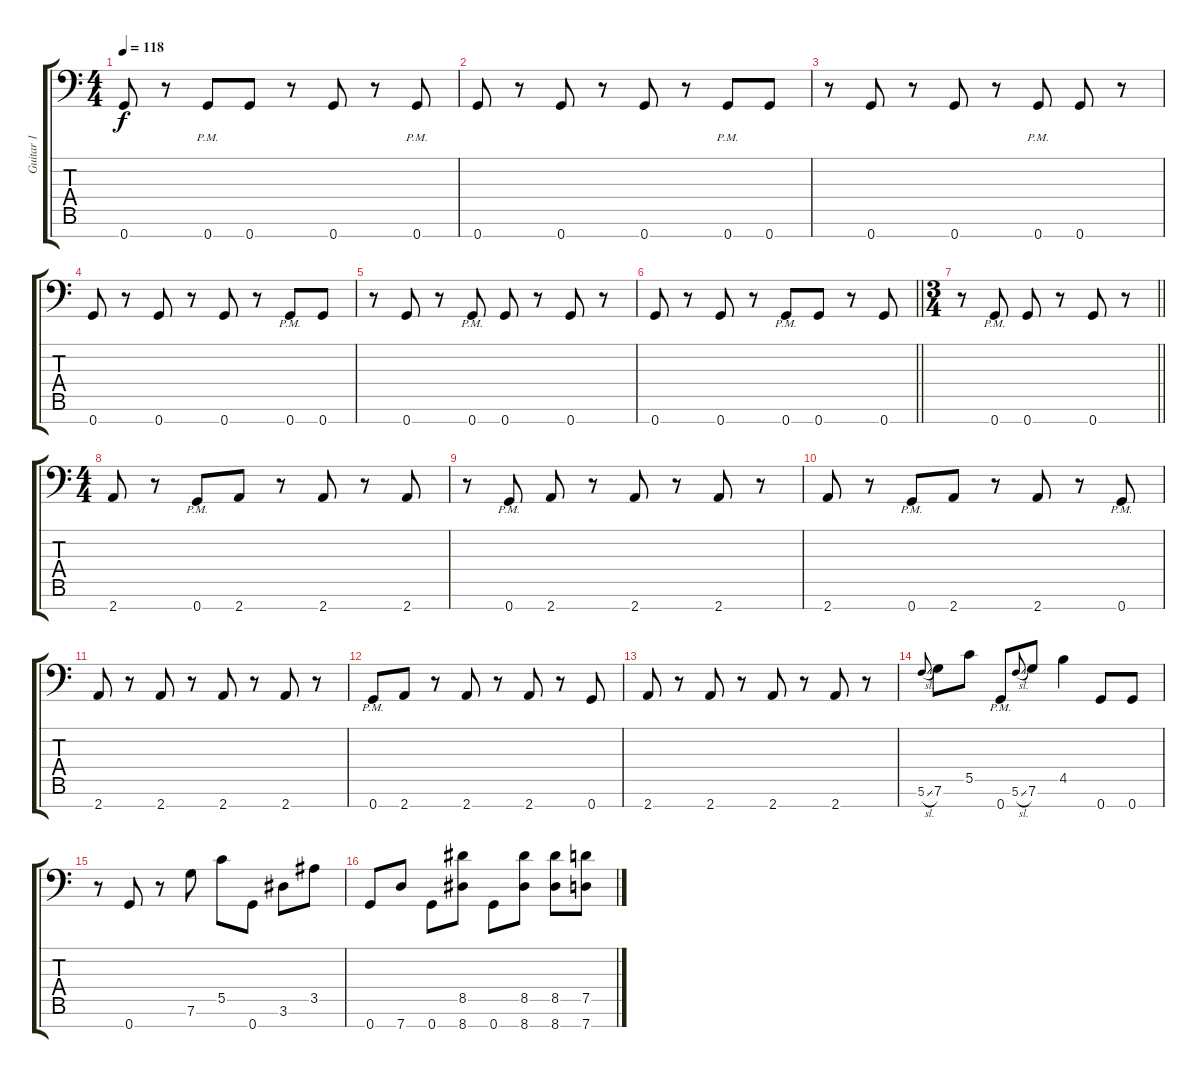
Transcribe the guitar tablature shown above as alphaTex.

\track ("Guitar 1" "Guitar 1") {instrument distortionguitar}
\staff {score tabs}
\tuning (E4 C4 G3 C3 G2 C2 G1) {hide}
\ts (4 4)
\tempo 118
\clef f4
\ks c
0.7.8{dy f instrument distortionguitar} r.8 0.7{pm}.8 0.7.8 r.8 0.7.8 r.8 0.7{pm}.8 |
0.7.8 r.8 0.7.8 r.8 0.7.8 r.8 0.7{pm}.8 0.7.8 |
r.8 0.7.8 r.8 0.7.8 r.8 0.7{pm}.8 0.7.8 r.8 |
0.7.8 r.8 0.7.8 r.8 0.7.8 r.8 0.7{pm}.8 0.7.8 |
r.8 0.7.8 r.8 0.7{pm}.8 0.7.8 r.8 0.7.8 r.8 |
\barLineRight lightlight
0.7.8 r.8 0.7.8 r.8 0.7{pm}.8 0.7.8 r.8 0.7.8 |
\ts (3 4)
\barLineRight lightlight
r.8 0.7{pm}.8 0.7.8 r.8 0.7.8 r.8 |
\ts (4 4)
2.7.8 r.8 0.7{pm}.8 2.7.8 r.8 2.7.8 r.8 2.7.8 |
r.8 0.7{pm}.8 2.7.8 r.8 2.7.8 r.8 2.7.8 r.8 |
2.7.8 r.8 0.7{pm}.8 2.7.8 r.8 2.7.8 r.8 0.7{pm}.8 |
2.7.8 r.8 2.7.8 r.8 2.7.8 r.8 2.7.8 r.8 |
0.7{pm}.8 2.7.8 r.8 2.7.8 r.8 2.7.8 r.8 0.7.8 |
2.7.8 r.8 2.7.8 r.8 2.7.8 r.8 2.7.8 r.8 |
5.6{sl}.8{gr onbeat} 7.6.8 5.5.8 0.7{pm}.8 5.6{sl}.8{gr onbeat} 7.6.8 4.5.4 0.7.8 0.7.8 |
r.8 0.7.8 r.8 7.6.8 5.5.8 0.7.8 3.6.8 3.5.8 |
0.7.8 7.7.8 0.7.8 (8.5 8.7).8 0.7.8 (8.5 8.7).8 (8.5 8.7).8 (7.5 7.7).8
